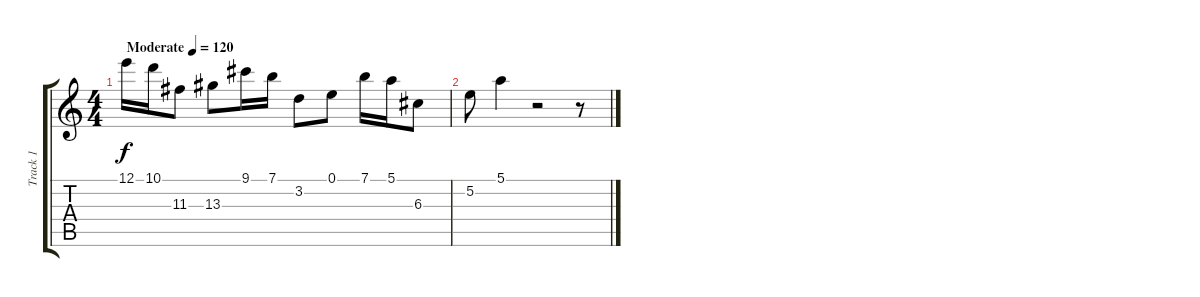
\track ("Track 1" "Track 1") {instrument acousticguitarsteel}
\staff {score tabs}
\tuning (E4 B3 G3 D3 A2 E2) {hide}
\ts (4 4)
\tempo (120 "Moderate")
\clef g2
\ks c
12.1.16{dy f instrument acousticguitarsteel} 10.1.16 11.3.8 13.3.8 9.1.16 7.1.16 3.2.8 0.1.8 7.1.16 5.1.16 6.3.8 |
5.2.8 5.1.4 r.2 r.8
